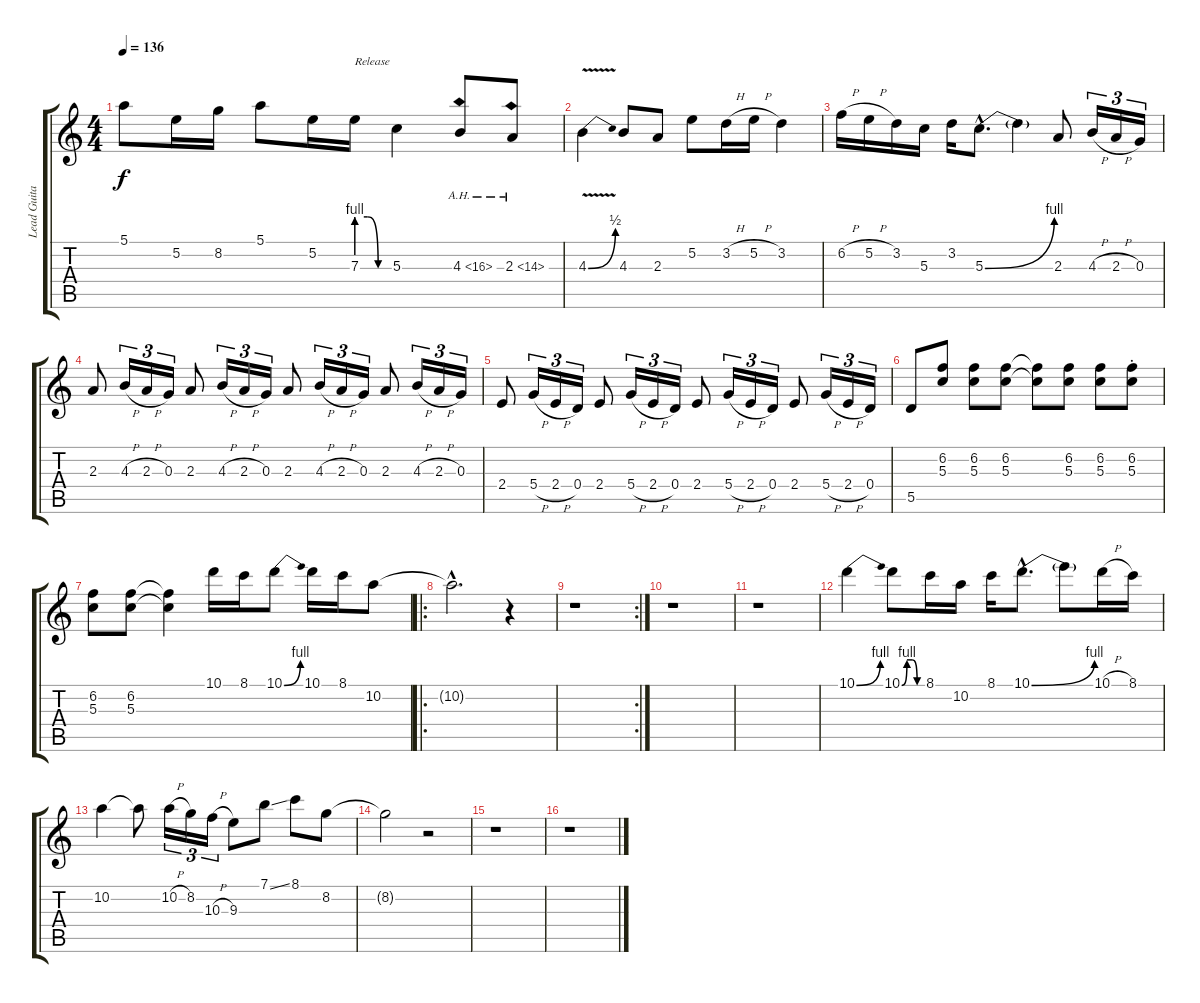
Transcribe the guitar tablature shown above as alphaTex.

\track ("Lead Guitar" "Lead Guita") {instrument overdrivenguitar}
\staff {score tabs}
\tuning (E4 B3 G3 D3 A2 E2) {hide}
\ts (4 4)
\tempo 136
\clef g2
\ks c
5.1.8{dy f} 5.2.16 8.2.16 5.1.8 5.2.16 7.3{be (custom 0 4 20 4 40 0 60 0)}.16{txt "Release"} 5.3.4 4.3{ah 12}.8 2.3{ah 12}.8 |
4.3{be (bend 0 0 60 2) v}.4 4.3.8 2.3.8 5.2.8 3.2{h}.16 5.2{h}.16 3.2.4 |
6.2{h}.16 5.2{h}.16 3.2.16 5.3.16 3.2.16 5.3{be (bend 0 0 60 4) hac}.8{d} 5.3{t}.4 2.3.8 4.3{h}.16{tu (3 2)} 2.3{h}.16{tu (3 2)} 0.3.16{tu (3 2)} |
2.3.8 4.3{h}.16{tu (3 2)} 2.3{h}.16{tu (3 2)} 0.3.16{tu (3 2)} 2.3.8 4.3{h}.16{tu (3 2)} 2.3{h}.16{tu (3 2)} 0.3.16{tu (3 2)} 2.3.8 4.3{h}.16{tu (3 2)} 2.3{h}.16{tu (3 2)} 0.3.16{tu (3 2)} 2.3.8 4.3{h}.16{tu (3 2)} 2.3{h}.16{tu (3 2)} 0.3.16{tu (3 2)} |
2.4.8 5.4{h}.16{tu (3 2)} 2.4{h}.16{tu (3 2)} 0.4.16{tu (3 2)} 2.4.8 5.4{h}.16{tu (3 2)} 2.4{h}.16{tu (3 2)} 0.4.16{tu (3 2)} 2.4.8 5.4{h}.16{tu (3 2)} 2.4{h}.16{tu (3 2)} 0.4.16{tu (3 2)} 2.4.8 5.4{h}.16{tu (3 2)} 2.4{h}.16{tu (3 2)} 0.4.16{tu (3 2)} |
5.5.8 (6.2 5.3).8 (6.2 5.3).8 (6.2 5.3).8 (6.2{t} 5.3{t}).8 (6.2 5.3).8 (6.2 5.3).8 (6.2 5.3{st}).8 |
(6.2 5.3).8 (6.2 5.3).8 (6.2{t} 5.3{t}).4 10.1.16 8.1.16 10.1{be (bend 0 0 60 4)}.8 10.1.16 8.1.16 10.2.8 |
\ro
10.2{hac t}.2{d} r.4 |
\rc 2
r.1 |
r.1 |
r.1 |
10.1{be (bend 0 0 60 4)}.4{volume 13} 10.1{be (custom 0 0 15 4 30 4 45 0 60 0)}.8 8.1.16 10.2.16 8.1.16 10.1{be (bend 0 0 60 4) hac}.8{d} 10.1{t}.8 10.1{h}.16 8.1.16 |
10.2.4 10.2{t}.8 10.2{h}.16{tu (3 2)} 8.2.16{tu (3 2)} 10.3{h}.16{tu (3 2)} 9.3.8 7.1{ss}.8 8.1.8 8.2.8 |
8.2{t}.2 r.2 |
r.1 |
r.1
